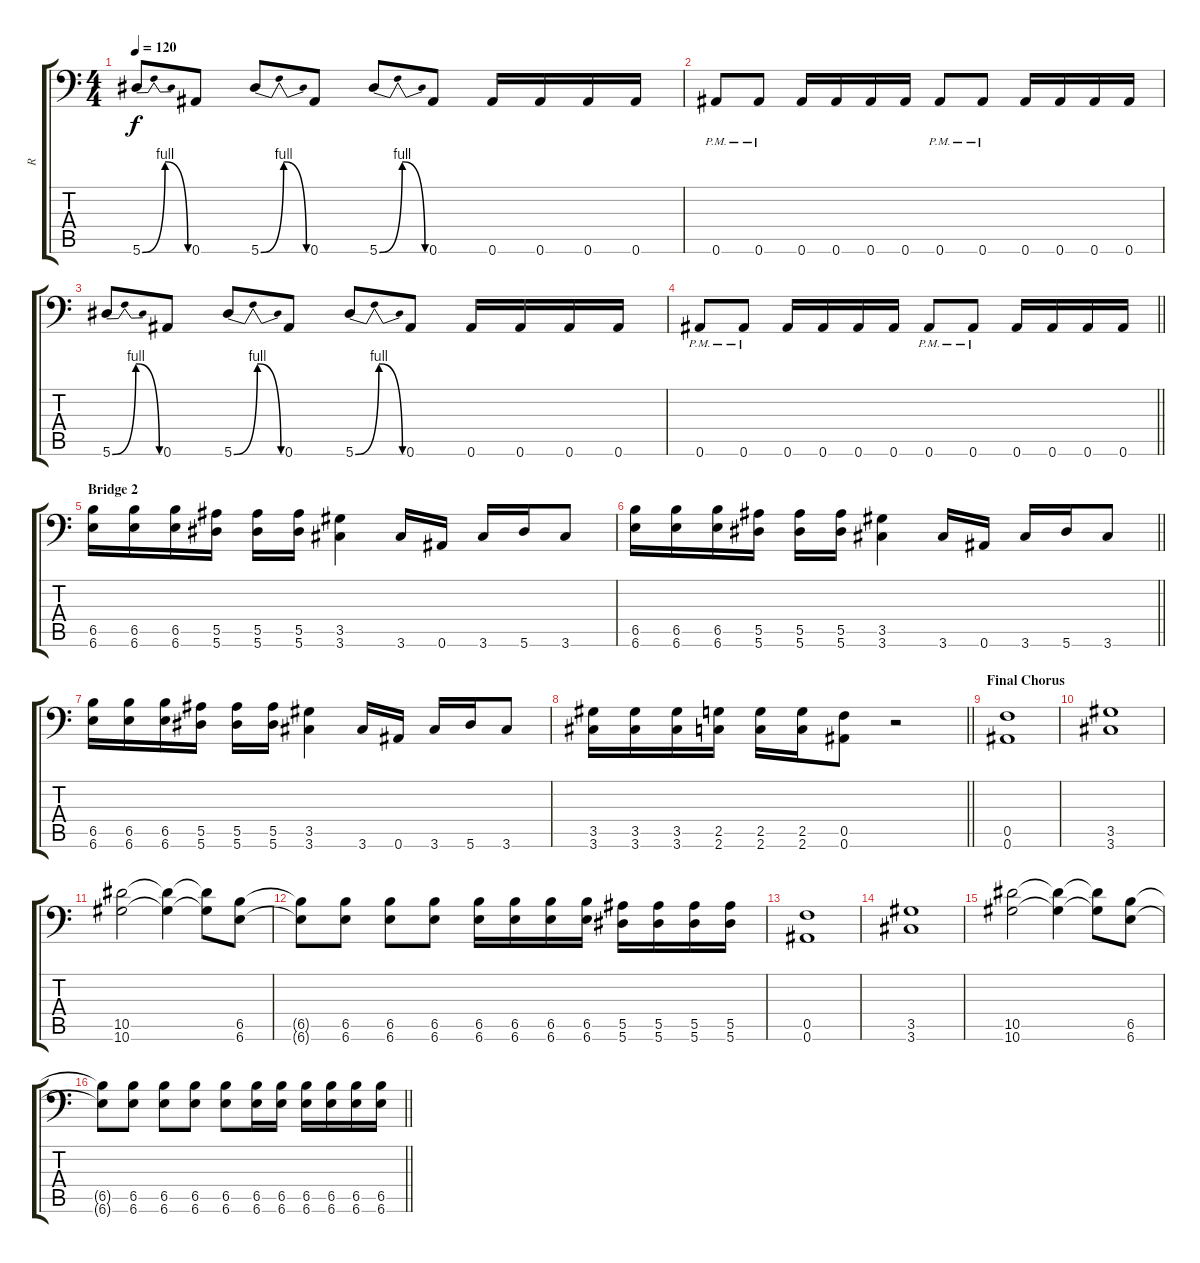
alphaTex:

\track ("R" "R") {instrument distortionguitar}
\staff {score tabs}
\tuning (C4 G3 Eb3 Bb2 F2 Bb1) {hide}
\ts (4 4)
\tempo 120
\clef f4
\ks c
5.6{be (bendrelease 0 0 30 4 30 4 60 0)}.8{dy f} 0.6.8 5.6{be (bendrelease 0 0 30 4 30 4 60 0)}.8 0.6.8 5.6{be (bendrelease 0 0 30 4 30 4 60 0)}.8 0.6.8 0.6.16 0.6.16 0.6.16 0.6.16 |
0.6{pm}.8 0.6{pm}.8 0.6.16 0.6.16 0.6.16 0.6.16 0.6{pm}.8 0.6{pm}.8 0.6.16 0.6.16 0.6.16 0.6.16 |
5.6{be (bendrelease 0 0 30 4 30 4 60 0)}.8 0.6.8 5.6{be (bendrelease 0 0 30 4 30 4 60 0)}.8 0.6.8 5.6{be (bendrelease 0 0 30 4 30 4 60 0)}.8 0.6.8 0.6.16 0.6.16 0.6.16 0.6.16 |
\barLineRight lightlight
0.6{pm}.8 0.6{pm}.8 0.6.16 0.6.16 0.6.16 0.6.16 0.6{pm}.8 0.6{pm}.8 0.6.16 0.6.16 0.6.16 0.6.16 |
\section ("" "Bridge 2")
(6.5 6.6).16 (6.5 6.6).16 (6.5 6.6).16 (5.5 5.6).16 (5.5 5.6).16 (5.5 5.6).16 (3.5 3.6).4 3.6.16 0.6.16 3.6.16 5.6.16 3.6.8 |
\barLineRight lightlight
(6.5 6.6).16 (6.5 6.6).16 (6.5 6.6).16 (5.5 5.6).16 (5.5 5.6).16 (5.5 5.6).16 (3.5 3.6).4 3.6.16 0.6.16 3.6.16 5.6.16 3.6.8 |
(6.5 6.6).16 (6.5 6.6).16 (6.5 6.6).16 (5.5 5.6).16 (5.5 5.6).16 (5.5 5.6).16 (3.5 3.6).4 3.6.16 0.6.16 3.6.16 5.6.16 3.6.8 |
\barLineRight lightlight
(3.5 3.6).16 (3.5 3.6).16 (3.5 3.6).16 (2.5 2.6).16 (2.5 2.6).16 (2.5 2.6).16 (0.5 0.6).8 r.2 |
\section ("" "Final Chorus")
(0.5 0.6).1 |
(3.5 3.6).1 |
(10.5 10.6).2 (10.5{t} 10.6{t}).4 (10.5{t} 10.6{t}).8 (6.5 6.6).8 |
(6.5{t} 6.6{t}).8 (6.5 6.6).8 (6.5 6.6).8 (6.5 6.6).8 (6.5 6.6).16 (6.5 6.6).16 (6.5 6.6).16 (6.5 6.6).16 (5.5 5.6).16 (5.5 5.6).16 (5.5 5.6).16 (5.5 5.6).16 |
(0.5 0.6).1 |
(3.5 3.6).1 |
(10.5 10.6).2 (10.5{t} 10.6{t}).4 (10.5{t} 10.6{t}).8 (6.5 6.6).8 |
\barLineRight lightlight
(6.5{t} 6.6{t}).8 (6.5 6.6).8 (6.5 6.6).8 (6.5 6.6).8 (6.5 6.6).8 (6.5 6.6).16 (6.5 6.6).16 (6.5 6.6).16 (6.5 6.6).16 (6.5 6.6).16 (6.5 6.6).16
